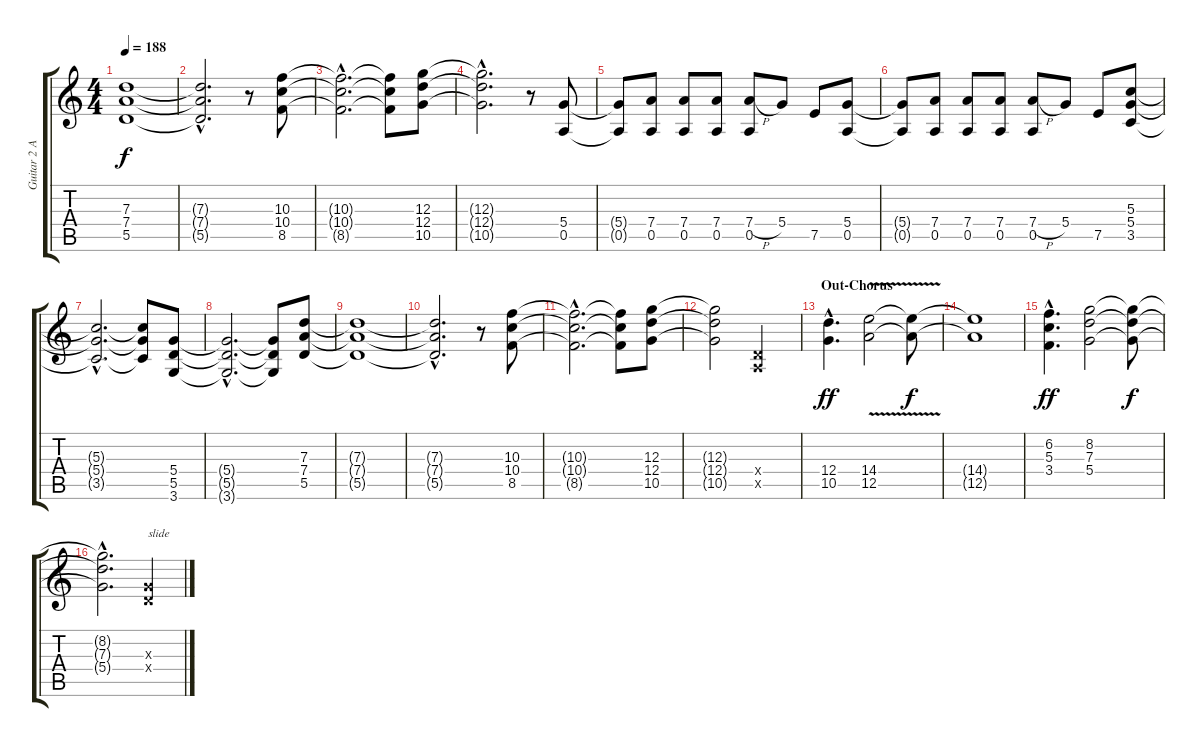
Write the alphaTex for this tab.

\track ("Guitar 2 Adrian Smith" "Guitar 2 A") {instrument distortionguitar}
\staff {score tabs}
\tuning (E4 B3 G3 D3 A2 E2) {hide}
\ts (4 4)
\tempo 188
\clef g2
\ks c
(7.3{t} 7.4{t} 5.5{t}).1{dy f} |
(7.3{hac t} 7.4{hac t} 5.5{hac t}).2{d} r.8 (10.3 10.4 8.5).8 |
(10.3{hac t} 10.4{hac t} 8.5{hac t}).2{d} (10.3{t} 10.4{t} 8.5{t}).8 (12.3 12.4 10.5).8 |
(12.3{hac t} 12.4{hac t} 10.5{hac t}).2{d} r.8 (5.4 0.5).8 |
(5.4{t} 0.5{t}).8 (7.4 0.5).8 (7.4 0.5).8 (7.4 0.5).8 (7.4{h} 0.5).8 5.4.8 7.5.8 (5.4 0.5).8 |
(5.4{t} 0.5{t}).8 (7.4 0.5).8 (7.4 0.5).8 (7.4 0.5).8 (7.4{h} 0.5).8 5.4.8 7.5.8 (5.3 5.4 3.5).8 |
(5.3{hac t} 5.4{hac t} 3.5{hac t}).2{d} (5.3{t} 5.4{t} 3.5{t}).8 (5.4 5.5 3.6).8 |
(5.4{hac t} 5.5{hac t} 3.6{hac t}).2{d} (5.4{t} 5.5{t} 3.6{t}).8 (7.3 7.4 5.5).8 |
(7.3{t} 7.4{t} 5.5{t}).1 |
(7.3{hac t} 7.4{hac t} 5.5{hac t}).2{d} r.8 (10.3 10.4 8.5).8 |
(10.3{hac t} 10.4{hac t} 8.5{hac t}).2{d} (10.3{t} 10.4{t} 8.5{t}).8 (12.3 12.4 10.5).8 |
(12.3{t} 12.4{t} 10.5{t}).2 (0.4{x} 0.5{x}).2 |
\section ("" "Out-Chorus")
(12.4{hac} 10.5{hac}).4{d dy ff} (14.4 12.5{v}).2 (14.4{t} 12.5{t}).8{dy f} |
(14.4{t} 12.5{t}).1 |
(6.2{hac} 5.3{hac} 3.4{hac}).4{d dy ff} (8.2 7.3 5.4).2 (8.2{t} 7.3{t} 5.4{t}).8{dy f} |
(8.2{hac t} 7.3{hac t} 5.4{hac t}).2{d} (0.3{x} 0.4{x}).4{txt "slide"}
